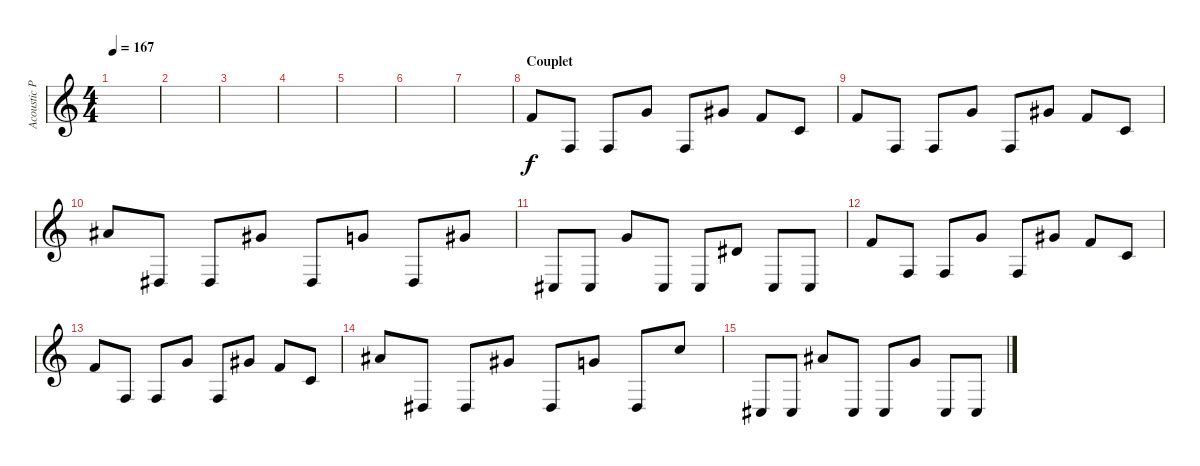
\track ("Acoustic Piano (Staff 1)" "Acoustic P") {instrument acousticgrandpiano}
\staff {score}
\tuning (E4 B3 G3 D3 A2 E2 B1) {hide}
\ts (4 4)
\tempo 167
\clef g2
\ks c
|
|
|
|
|
|
|
\section ("" "Couplet")
1.1.8 3.4.8 3.4.8 3.1.8 3.4.8 4.1.8 1.1.8 1.2.8 |
1.1.8 3.4.8 3.4.8 3.1.8 3.4.8 4.1.8 1.1.8 1.2.8 |
6.1.8 1.4.8 1.4.8 4.1.8 1.4.8 3.1.8 1.4.8 4.1.8 |
4.5.8 4.5.8 3.1.8 4.5.8 4.5.8 4.2.8 4.5.8 4.5.8 |
1.1.8 3.4.8 3.4.8 3.1.8 3.4.8 4.1.8 1.1.8 1.2.8 |
1.1.8 3.4.8 3.4.8 3.1.8 3.4.8 4.1.8 1.1.8 1.2.8 |
6.1.8 1.4.8 1.4.8 4.1.8 1.4.8 3.1.8 1.4.8 8.1.8 |
4.5.8 4.5.8 6.1.8 4.5.8 4.5.8 3.1.8 4.5.8 4.5.8
